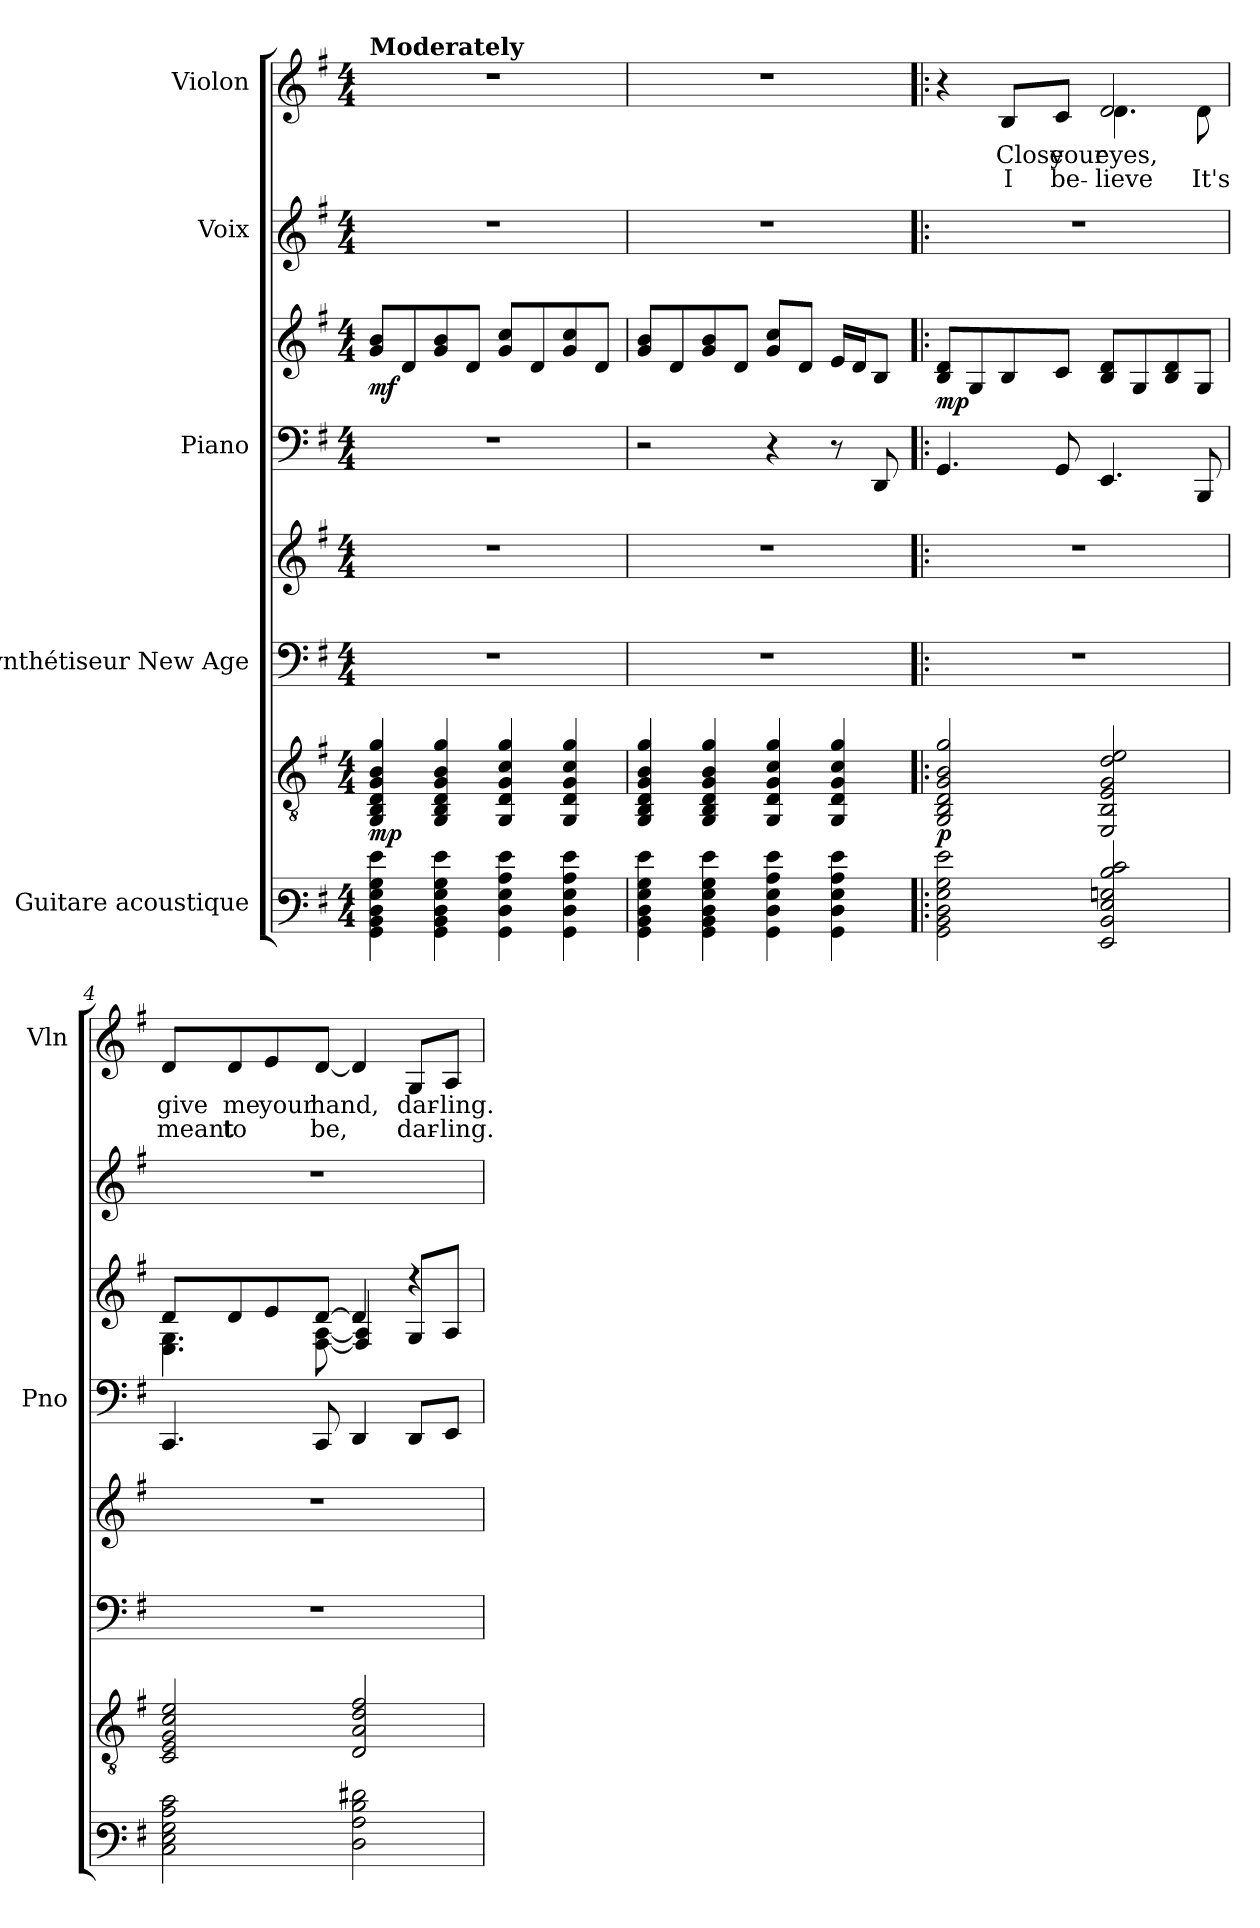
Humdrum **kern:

**kern	**kern	**dynam	**kern	**kern	**kern	**kern	**dynam	**kern	**kern	**text	**text
*part5	*part5	*part5	*part4	*part4	*part3	*part3	*part3	*part2	*part1	*part1	*part1
*staff8	*staff7	*staff7/8	*staff6	*staff5	*staff4	*staff3	*staff3/4	*staff2	*staff1	*staff1	*staff1
*I"Guitare acoustique	*	*	*I"Synthétiseur New Age	*	*I"Piano	*	*	*I"Voix	*I"Violon	*	*
*	*	*	*	*	*I'Pno	*	*	*	*I'Vln	*	*
*stria6	*	*	*	*	*	*	*	*	*	*	*
*	*clefGv2	*	*clefF4	*clefG2	*clefF4	*clefG2	*	*clefG2	*clefG2	*	*
*k[f#]	*k[f#]	*	*k[f#]	*k[f#]	*k[f#]	*k[f#]	*	*k[f#]	*k[f#]	*	*
*M4/4	*M4/4	*	*M4/4	*M4/4	*M4/4	*M4/4	*	*M4/4	*M4/4	*	*
=1	=1	=1	=1	=1	=1	=1	=1	=1	=1	=1	=1
!	!	!	!	!	!	!	!	!	!LO:TX:a:B:t=Moderately	!	!
!	!	!LO:DY:b	!	!	!	!	!LO:DY:b	!	!	!	!
4GG 4BB 4D 4G 4B 4g	4GG/ 4BB/ 4D/ 4G/ 4B/ 4g/	mp	1r	1r	1r	8g/ 8b/L	mf	1r	1r	.	.
.	.	.	.	.	.	8d/	.	.	.	.	.
4GG 4BB 4D 4G 4B 4g	4GG/ 4BB/ 4D/ 4G/ 4B/ 4g/	.	.	.	.	8g/ 8b/	.	.	.	.	.
.	.	.	.	.	.	8d/J	.	.	.	.	.
4GG 4D 4G 4c 4g	4GG/ 4D/ 4G/ 4c/ 4g/	.	.	.	.	8g/ 8cc/L	.	.	.	.	.
.	.	.	.	.	.	8d/	.	.	.	.	.
4GG 4D 4G 4c 4g	4GG/ 4D/ 4G/ 4c/ 4g/	.	.	.	.	8g/ 8cc/	.	.	.	.	.
.	.	.	.	.	.	8d/J	.	.	.	.	.
=2	=2	=2	=2	=2	=2	=2	=2	=2	=2	=2	=2
4GG 4BB 4D 4G 4B 4g	4GG/ 4BB/ 4D/ 4G/ 4B/ 4g/	.	1r	1r	2r	8g/ 8b/L	.	1r	1r	.	.
.	.	.	.	.	.	8d/	.	.	.	.	.
4GG 4BB 4D 4G 4B 4g	4GG/ 4BB/ 4D/ 4G/ 4B/ 4g/	.	.	.	.	8g/ 8b/	.	.	.	.	.
.	.	.	.	.	.	8d/J	.	.	.	.	.
4GG 4D 4G 4c 4g	4GG/ 4D/ 4G/ 4c/ 4g/	.	.	.	4r	8g/ 8cc/L	.	.	.	.	.
.	.	.	.	.	.	8d/J	.	.	.	.	.
4GG 4D 4G 4c 4g	4GG/ 4D/ 4G/ 4c/ 4g/	.	.	.	8r	16e/LL	.	.	.	.	.
.	.	.	.	.	.	16d/J	.	.	.	.	.
.	.	.	.	.	8DD/	8B/J	.	.	.	.	.
!!LO:LB:g=z
=3!|:	=3!|:	=3!|:	=3!|:	=3!|:	=3!|:	=3!|:	=3!|:	=3!|:	=3!|:	=3!|:	=3!|:
*	*	*	*	*	*	*	*	*	*^	*	*
!	!	!LO:DY:b	!	!	!	!	!LO:DY:b	!	!	!	!	!
2GG 2BB 2D 2G 2B 2g	2GG/ 2BB/ 2D/ 2G/ 2B/ 2g/	p	1r	1r	4.GG/	8B/ 8d/L	mp	1r	4r	2ryy	.	.
.	.	.	.	.	.	8G/	.	.	.	.	.	.
!	!	!	!	!	!	!	!	!	!	!	!LO:LY:b	!LO:LY:b
.	.	.	.	.	.	8B/	.	.	8B/L	.	Close	I
!	!	!	!	!	!	!	!	!	!	!	!LO:LY:b	!LO:LY:b
.	.	.	.	.	8GG/	8c/J	.	.	8c/J	.	your	be-
!	!	!	!	!	!	!	!	!	!	!	!LO:LY:b	!LO:LY:b
2EE 2BB 2E 2Gn 2d 2e	2EE/ 2BB/ 2E/ 2G/ 2d/ 2e/	.	.	.	4.EE/	8B/ 8d/L	.	.	2d/	4.d\	eyes,	-lieve
.	.	.	.	.	.	8G/	.	.	.	.	.	.
.	.	.	.	.	.	8B/ 8d/	.	.	.	.	.	.
!	!	!	!	!	!	!	!	!	!	!	!	!LO:LY:b
.	.	.	.	.	8BBB/	8G/J	.	.	.	8d\	.	It's
=4	=4	=4	=4	=4	=4	=4	=4	=4	=4	=4	=4	=4
*	*	*	*	*	*	*^	*	*	*	*	*	*
!	!	!	!	!	!	!	!	!	!	!	!	!LO:LY:b	!LO:LY:b
*	*	*	*	*	*	*	*	*	*	*v	*v	*	*
2C 2E 2G 2c 2e	2C/ 2E/ 2G/ 2c/ 2e/	.	1r	1r	4.CC/	8d/L	4.E\ 4.G\	.	1r	8d/L	give	meant
!	!	!	!	!	!	!	!	!	!	!	!LO:LY:b	!LO:LY:b
.	.	.	.	.	.	8d/	.	.	.	8d/	me	to
!	!	!	!	!	!	!	!	!	!	!	!LO:LY:b	!
.	.	.	.	.	.	8e/	.	.	.	8e/	your	.
!	!	!	!	!	!	!	!	!	!	!	!LO:LY:b	!LO:LY:b
.	.	.	.	.	8CC/	[8d/J	[8F#\ [8A\	.	.	[8d/J	hand,	be,
2D 2A 2d 2f#X	2D/ 2A/ 2d/ 2f#/	.	.	.	4DD/	4d/]	4F#/] 4A/]	.	.	4d/]	.	.
!	!	!	!	!	!	!	!	!	!	!	!LO:LY:b	!LO:LY:b
.	.	.	.	.	8DD/L	4r	8G/L	.	.	8G/L	dar-	dar-
!	!	!	!	!	!	!	!	!	!	!	!LO:LY:b	!LO:LY:b
.	.	.	.	.	8EE/J	.	8A/J	.	.	8A/J	-ling.	-ling.
*	*	*	*	*	*	*v	*v	*	*	*	*	*
=	=	=	=	=	=	=	=	=	=	=	=
*-	*-	*-	*-	*-	*-	*-	*-	*-	*-	*-	*-
